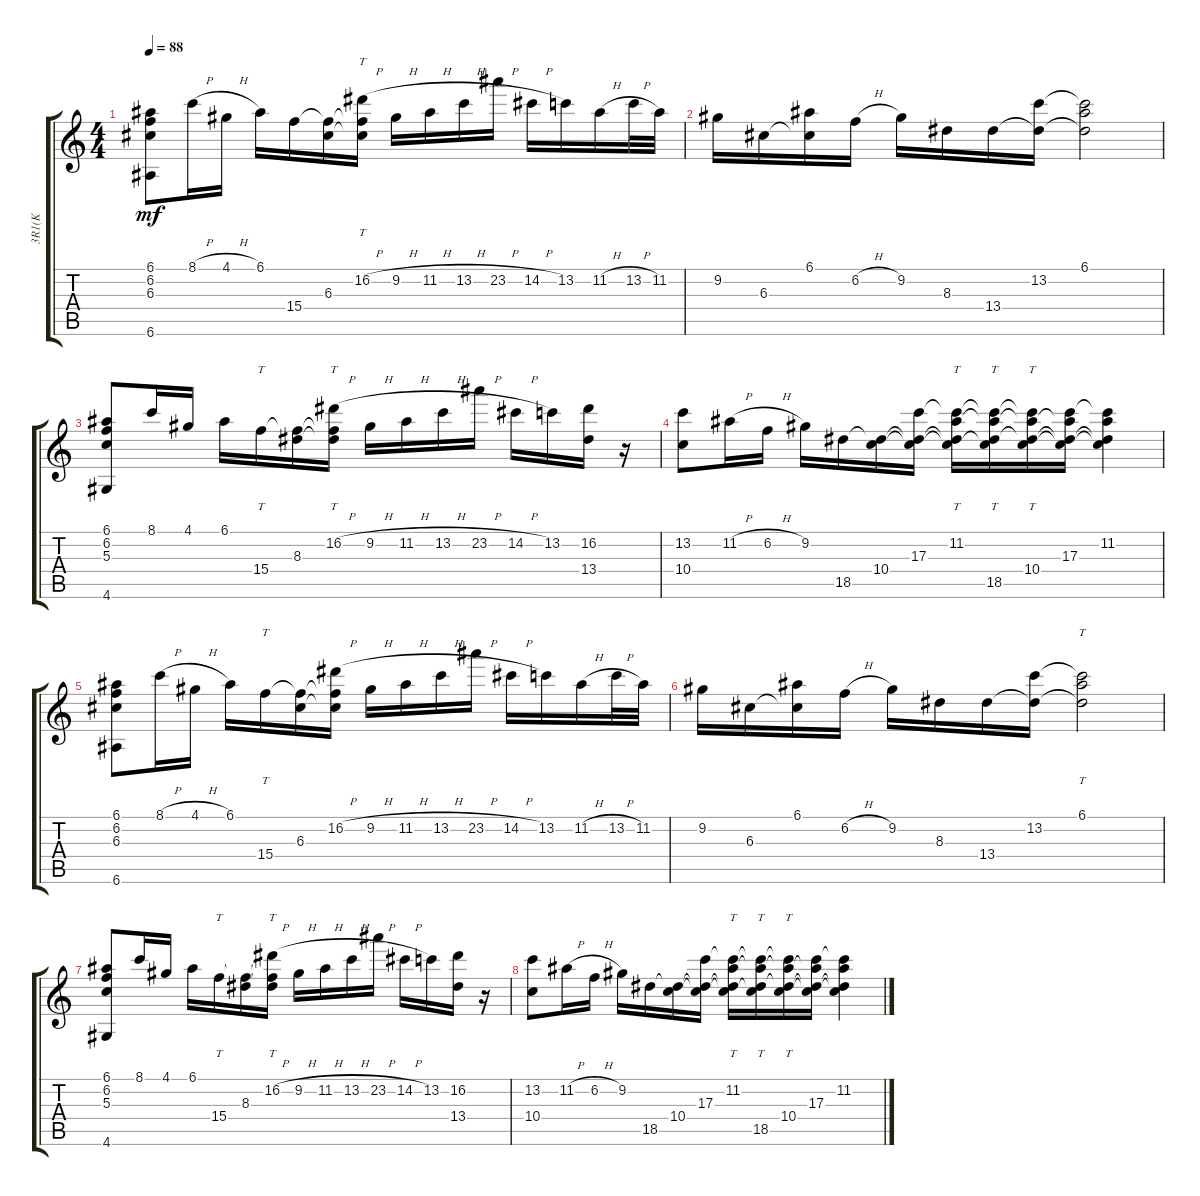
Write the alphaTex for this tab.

\track ("3R1(K" "3R1(K") {instrument electricguitarclean}
\staff {score tabs}
\tuning (E4 B3 G3 D3 A2 E2) {hide}
\ts (4 4)
\tempo 88
\clef g2
\ks c
(6.1 6.2 6.3 6.6).8{dy mf} 8.1{h}.16 4.1{h}.16 6.1.16 15.4.16 (6.3 15.4{t}).16 (16.2{h} 6.3{t} 15.4{t}).16{tt} 9.2{h}.16 11.2{h}.16 13.2{h}.16 23.2{h}.16 14.2{h}.16 13.2.16 11.2{h}.16 13.2{h}.32 11.2.32 |
9.2.16 6.3.16 (6.1 6.3{t}).16 6.2{h}.16 9.2.16 8.3.16 13.4.16 (13.2 13.4{t}).16 (6.1 13.2{t} 13.4{t}).2 |
(6.1 6.2 5.3 4.6).8 8.1.16 4.1.16 6.1.16 15.4.16{tt} (8.3 15.4{t}).16 (16.2{h} 8.3{t} 15.4{t}).16{tt} 9.2{h}.16 11.2{h}.16 13.2{h}.16 23.2{h}.16 14.2{h}.16 13.2.16 (16.2 13.4).16 r.16 |
(13.2 10.4).8 11.2{h}.16 6.2{h}.16 9.2.16 18.5.16 (10.4 18.5{t}).16 (17.3 10.4{t} 18.5{t}).16 (11.2 17.3{t} 10.4{t} 18.5{t}).16{tt} (11.2{t} 17.3{t} 10.4{t} 18.5).16{tt} (11.2{t} 17.3{t} 10.4 18.5{t}).16{tt} (11.2{t} 17.3 10.4{t} 18.5{t}).16 (11.2 17.3{t} 10.4{t} 18.5{t}).4 |
(6.1 6.2 6.3 6.6).8 8.1{h}.16 4.1{h}.16 6.1.16 15.4.16{tt} (6.3 15.4{t}).16 (16.2{h} 6.3{t} 15.4{t}).16 9.2{h}.16 11.2{h}.16 13.2{h}.16 23.2{h}.16 14.2{h}.16 13.2.16 11.2{h}.16 13.2{h}.32 11.2.32 |
9.2.16 6.3.16 (6.1 6.3{t}).16 6.2{h}.16 9.2.16 8.3.16 13.4.16 (13.2 13.4{t}).16 (6.1 13.2{t} 13.4{t}).2{tt} |
(6.1 6.2 5.3 4.6).8 8.1.16 4.1.16 6.1.16 15.4.16{tt} (8.3 15.4{t}).16 (16.2{h} 8.3{t} 15.4{t}).16{tt} 9.2{h}.16 11.2{h}.16 13.2{h}.16 23.2{h}.16 14.2{h}.16 13.2.16 (16.2 13.4).16 r.16 |
(13.2 10.4).8 11.2{h}.16 6.2{h}.16 9.2.16 18.5.16 (10.4 18.5{t}).16 (17.3 10.4{t} 18.5{t}).16 (11.2 17.3{t} 10.4{t} 18.5{t}).16{tt} (11.2{t} 17.3{t} 10.4{t} 18.5).16{tt} (11.2{t} 17.3{t} 10.4 18.5{t}).16{tt} (11.2{t} 17.3 10.4{t} 18.5{t}).16 (11.2 17.3{t} 10.4{t} 18.5{t}).4
